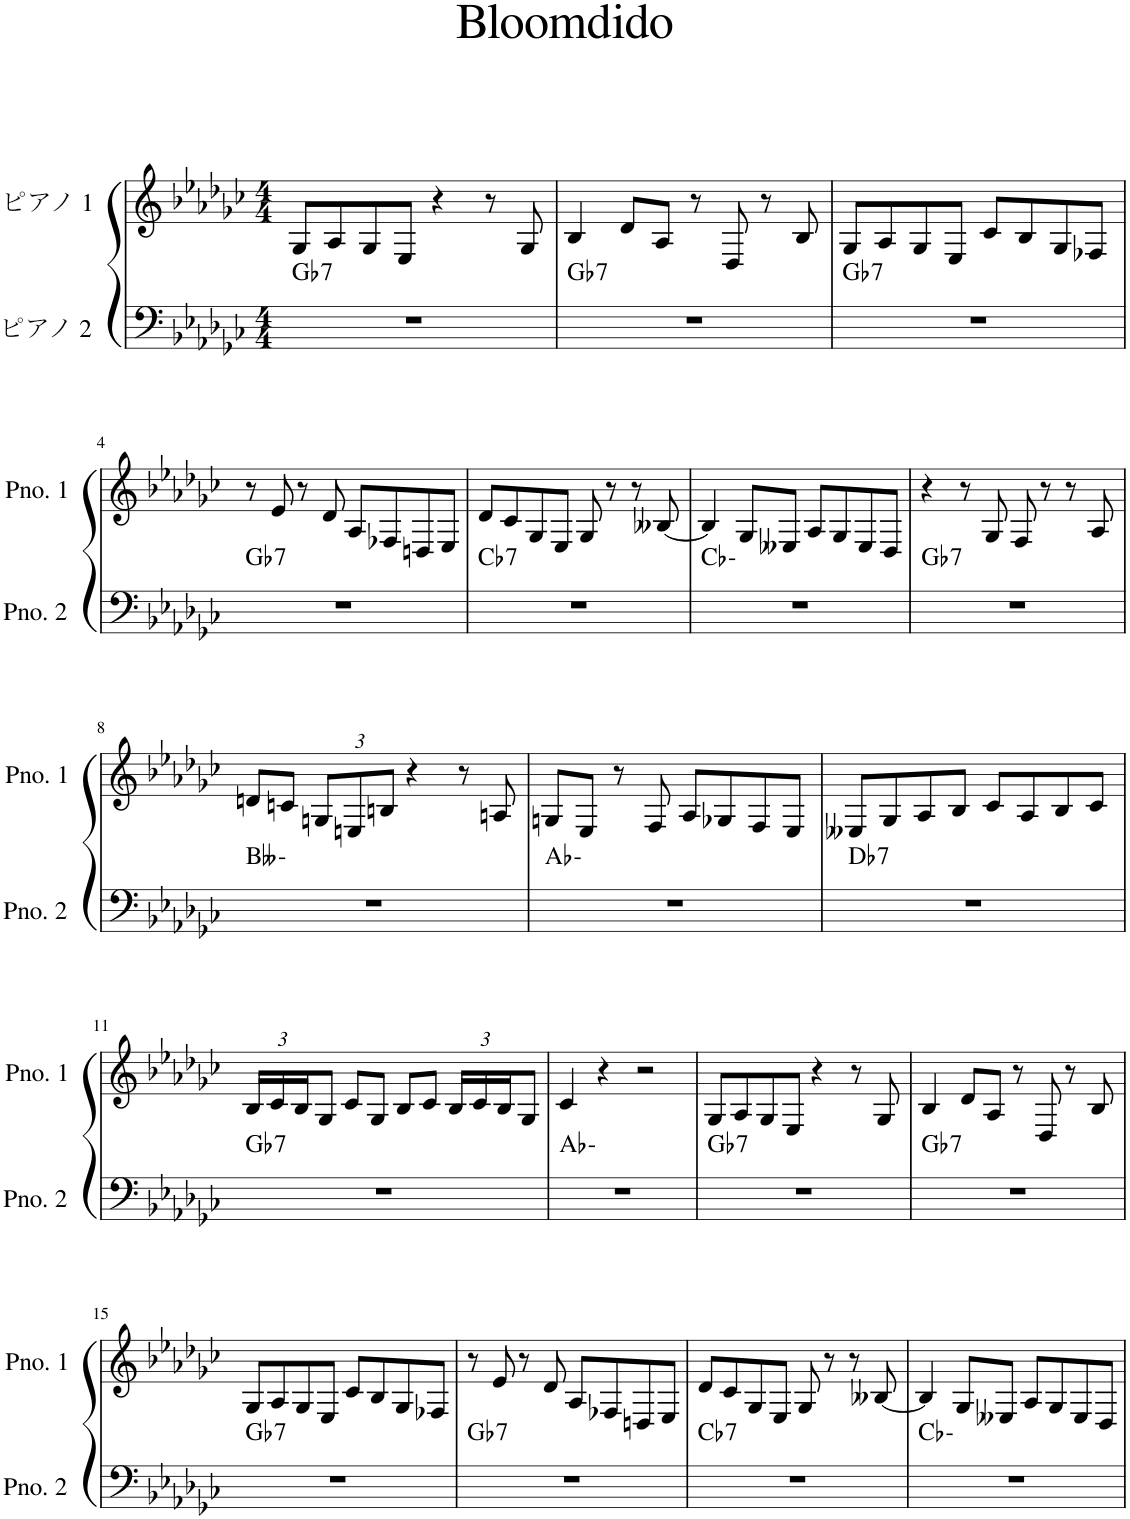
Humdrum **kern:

**kern	**harte	**kern
*part2	*part2	*part1
*staff2	*	*staff1
*I"ピアノ 2	*	*I"ピアノ 1
*clefF4	*	*clefG2
*k[b-e-a-d-g-c-]	*	*k[b-e-a-d-g-c-]
*M4/4	*	*M4/4
=1	=1	=1
!	!LO:H:kt=7	!
1r	Gb:7	8G-/L
.	.	8A-/
.	.	8G-/
.	.	8E-/J
.	.	4r
.	.	8r
.	.	8G-/
=2	=2	=2
!	!LO:H:kt=7	!
1r	Gb:7	4B-/
.	.	8d-/L
.	.	8A-/J
.	.	8r
.	.	8D-/
.	.	8r
.	.	8B-/
=3	=3	=3
!	!LO:H:kt=7	!
1r	Gb:7	8G-/L
.	.	8A-/
.	.	8G-/
.	.	8E-/J
.	.	8c-/L
.	.	8B-/
.	.	8G-/
.	.	8F-X/J
!!LO:LB:g=z
=4	=4	=4
!	!LO:H:kt=7	!
1r	Gb:7	8r
.	.	8e-/
.	.	8r
.	.	8d-/
.	.	8A-/L
.	.	8F-X/
.	.	8Dn/
.	.	8E-/J
=5	=5	=5
!	!LO:H:kt=7	!
1r	Cb:7	8d-/L
.	.	8c-/
.	.	8G-/
.	.	8E-/J
.	.	8G-/
.	.	8r
.	.	8r
.	.	[8B--X/
=6	=6	=6
1r	Cb:min	4B--/]
.	.	8G-/L
.	.	8E--X/J
.	.	8A-/L
.	.	8G-/
.	.	8E--/
.	.	8D-/J
=7	=7	=7
!	!LO:H:kt=7	!
1r	Gb:7	4r
.	.	8r
.	.	8G-/
.	.	8F/
.	.	8r
.	.	8r
.	.	8A-/
!!LO:LB:g=z
=8	=8	=8
1r	Bbb:min	8dn/L
.	.	8cn/J
*	*	*Xbrackettup
.	.	12Gn/L
.	.	12En/
.	.	12Bn/J
.	.	4r
.	.	8r
.	.	8An/
=9	=9	=9
1r	Ab:min	8Gn/L
.	.	8E-/J
.	.	8r
.	.	8F/
.	.	8A-/L
.	.	8G-X/
.	.	8F/
.	.	8E-/J
=10	=10	=10
!	!LO:H:kt=7	!
1r	Db:7	8E--X/L
.	.	8G-/
.	.	8A-/
.	.	8B-/J
.	.	8c-/L
.	.	8A-/
.	.	8B-/
.	.	8c-/J
!!LO:LB:g=z
=11	=11	=11
!	!LO:H:kt=7	!
1r	Gb:7	24B-/LL
.	.	24c-/
.	.	24B-/J
.	.	8G-/J
.	.	8c-/L
.	.	8G-/J
.	.	8B-/L
.	.	8c-/J
.	.	24B-/LL
.	.	24c-/
.	.	24B-/J
.	.	8G-/J
=12	=12	=12
1r	Ab:min	4c-/
.	.	4r
.	.	2r
=13	=13	=13
!	!LO:H:kt=7	!
1r	Gb:7	8G-/L
.	.	8A-/
.	.	8G-/
.	.	8E-/J
.	.	4r
.	.	8r
.	.	8G-/
=14	=14	=14
!	!LO:H:kt=7	!
1r	Gb:7	4B-/
.	.	8d-/L
.	.	8A-/J
.	.	8r
.	.	8D-/
.	.	8r
.	.	8B-/
!!LO:LB:g=z
=15	=15	=15
!	!LO:H:kt=7	!
1r	Gb:7	8G-/L
.	.	8A-/
.	.	8G-/
.	.	8E-/J
.	.	8c-/L
.	.	8B-/
.	.	8G-/
.	.	8F-X/J
=16	=16	=16
!	!LO:H:kt=7	!
1r	Gb:7	8r
.	.	8e-/
.	.	8r
.	.	8d-/
.	.	8A-/L
.	.	8F-X/
.	.	8Dn/
.	.	8E-/J
=17	=17	=17
!	!LO:H:kt=7	!
1r	Cb:7	8d-/L
.	.	8c-/
.	.	8G-/
.	.	8E-/J
.	.	8G-/
.	.	8r
.	.	8r
.	.	[8B--X/
=18	=18	=18
1r	Cb:min	4B--/]
.	.	8G-/L
.	.	8E--X/J
.	.	8A-/L
.	.	8G-/
.	.	8E--/
.	.	8D-/J
=	=	=
*-	*-	*-
